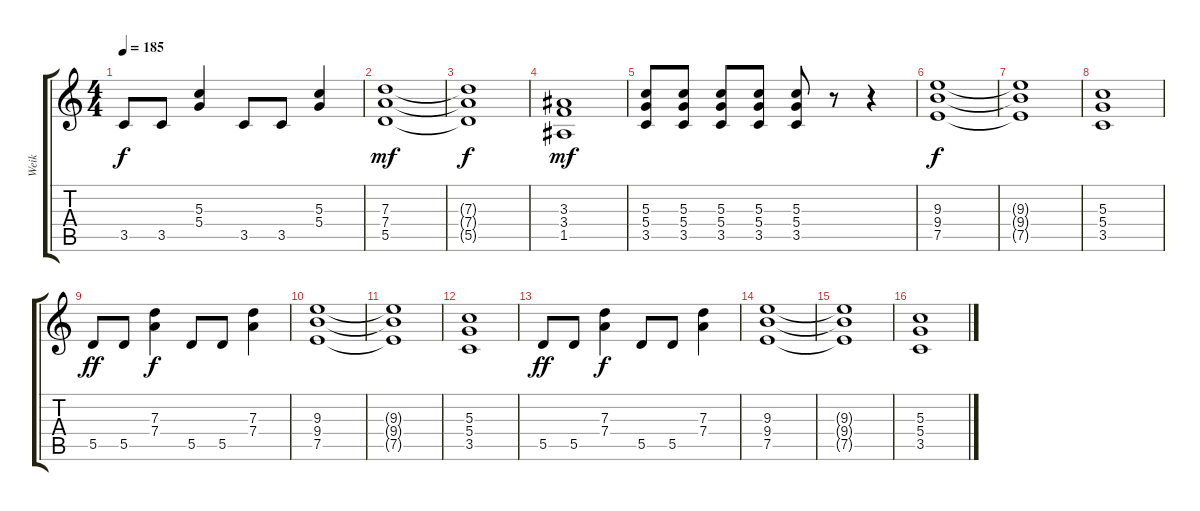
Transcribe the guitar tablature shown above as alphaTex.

\track ("Weik" "Weik") {instrument overdrivenguitar}
\staff {score tabs}
\tuning (E4 B3 G3 D3 A2 E2) {hide}
\ts (4 4)
\tempo 185
\clef g2
\ks c
3.5.8{dy f} 3.5.8 (5.3 5.4).4 3.5.8 3.5.8 (5.3 5.4).4 |
(7.3 7.4 5.5).1{dy mf} |
(7.3{t} 7.4{t} 5.5{t}).1{dy f} |
(3.3 3.4 1.5).1{dy mf} |
(5.3 5.4 3.5).8 (5.3 5.4 3.5).8 (5.3 5.4 3.5).8 (5.3 5.4 3.5).8 (5.3 5.4 3.5).8 r.8 r.4 |
(9.3 9.4 7.5).1{dy f} |
(9.3{t} 9.4{t} 7.5{t}).1 |
(5.3 5.4 3.5).1 |
5.5.8{dy ff} 5.5.8 (7.3 7.4).4{dy f} 5.5.8 5.5.8 (7.3 7.4).4 |
(9.3 9.4 7.5).1 |
(9.3{t} 9.4{t} 7.5{t}).1 |
(5.3 5.4 3.5).1 |
5.5.8{dy ff} 5.5.8 (7.3 7.4).4{dy f} 5.5.8 5.5.8 (7.3 7.4).4 |
(9.3 9.4 7.5).1 |
(9.3{t} 9.4{t} 7.5{t}).1 |
(5.3 5.4 3.5).1
